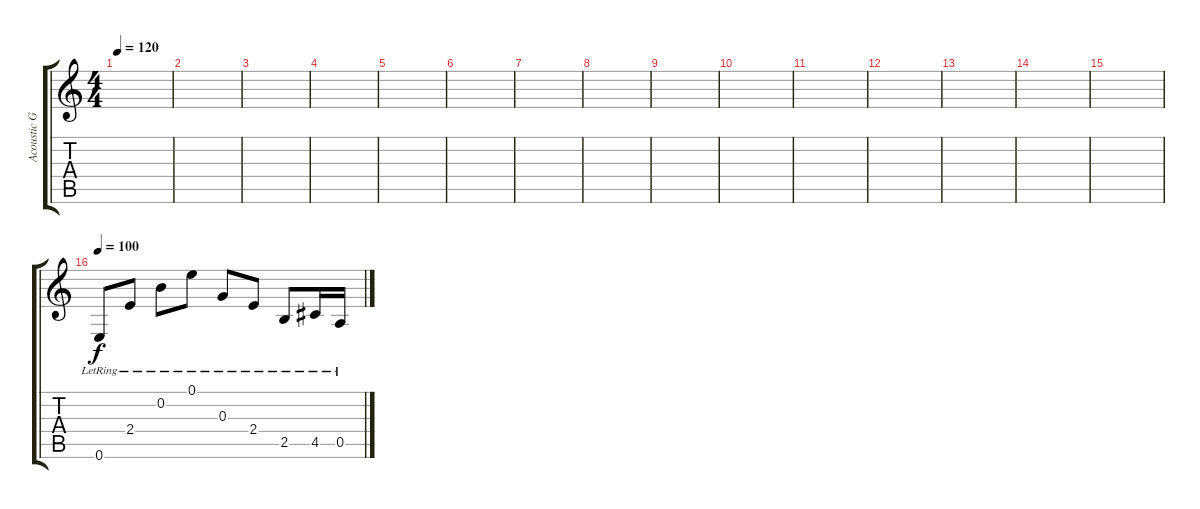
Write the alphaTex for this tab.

\track ("Acoustic Guitar" "Acoustic G") {instrument acousticguitarnylon}
\staff {score tabs}
\tuning (E4 B3 G3 D3 A2 E2) {hide}
\ts (4 4)
\tempo 120
\clef g2
\ks c
|
|
|
|
|
|
|
|
|
|
|
|
|
|
|
\tempo 100
0.6{lr}.8 2.4{lr}.8 0.2{lr}.8 0.1{lr}.8 0.3{lr}.8 2.4{lr}.8 2.5{lr}.8 4.5{lr}.16 0.5{lr}.16
